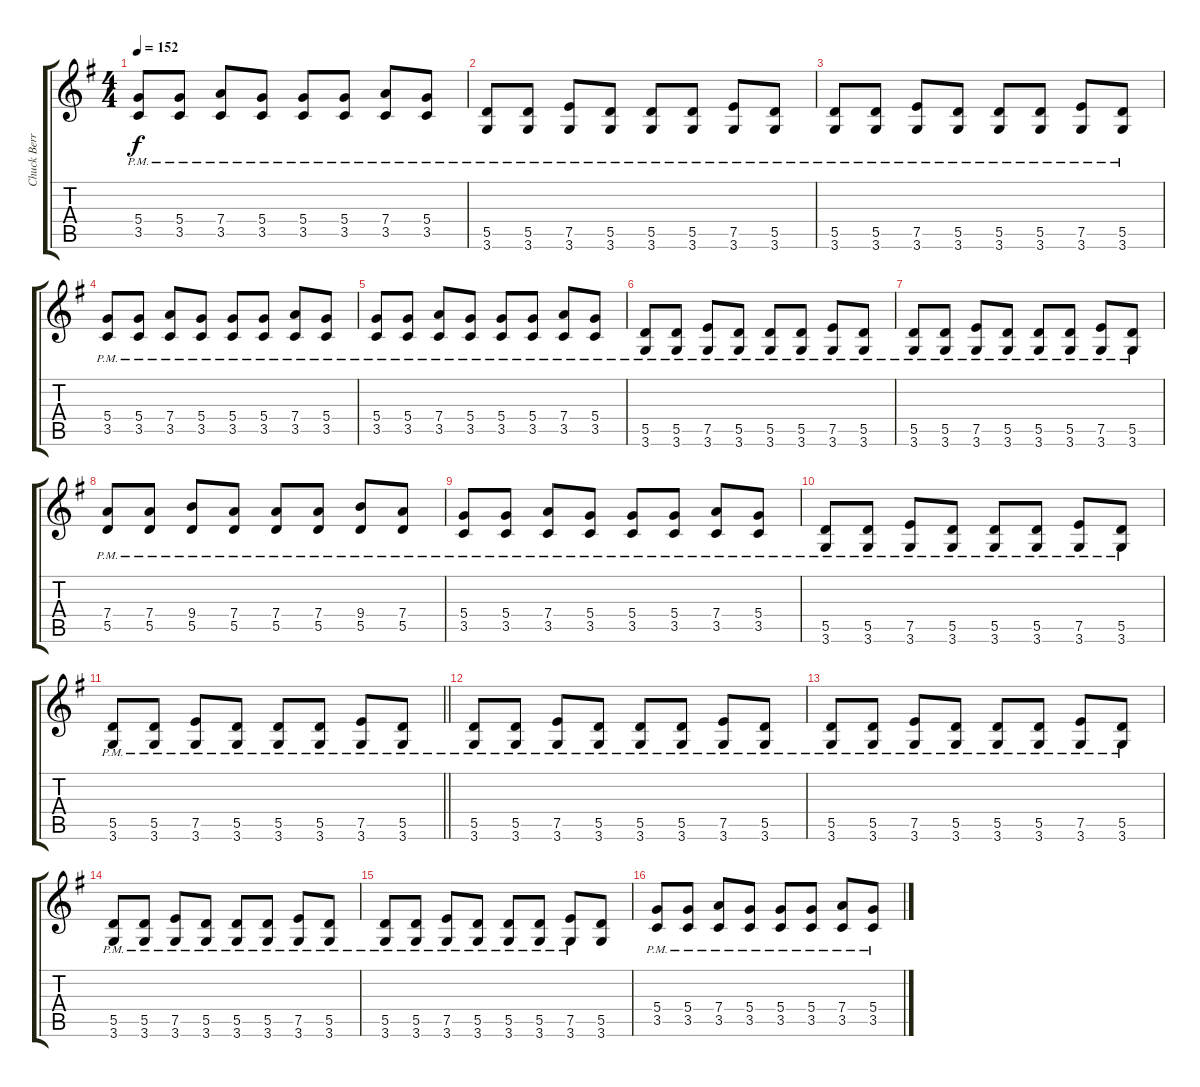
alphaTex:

\track ("Chuck Berry - Electric Guitar 2" "Chuck Berr") {instrument electricguitarclean}
\staff {score tabs}
\tuning (E4 B3 G3 D3 A2 E2) {hide}
\ts (4 4)
\tempo 152
\clef g2
\ks g
(5.4{pm} 3.5{pm}).8{dy f} (5.4{pm} 3.5{pm}).8 (7.4{pm} 3.5{pm}).8 (5.4{pm} 3.5{pm}).8 (5.4{pm} 3.5{pm}).8 (5.4{pm} 3.5{pm}).8 (7.4{pm} 3.5{pm}).8 (5.4{pm} 3.5{pm}).8 |
(5.5{pm} 3.6{pm}).8 (5.5{pm} 3.6{pm}).8 (7.5{pm} 3.6{pm}).8 (5.5{pm} 3.6{pm}).8 (5.5{pm} 3.6{pm}).8 (5.5{pm} 3.6{pm}).8 (7.5{pm} 3.6{pm}).8 (5.5{pm} 3.6{pm}).8 |
(5.5{pm} 3.6{pm}).8 (5.5{pm} 3.6{pm}).8 (7.5{pm} 3.6{pm}).8 (5.5{pm} 3.6{pm}).8 (5.5{pm} 3.6{pm}).8 (5.5{pm} 3.6{pm}).8 (7.5{pm} 3.6{pm}).8 (5.5{pm} 3.6{pm}).8 |
(5.4{pm} 3.5{pm}).8 (5.4{pm} 3.5{pm}).8 (7.4{pm} 3.5{pm}).8 (5.4{pm} 3.5{pm}).8 (5.4{pm} 3.5{pm}).8 (5.4{pm} 3.5{pm}).8 (7.4{pm} 3.5{pm}).8 (5.4{pm} 3.5{pm}).8 |
(5.4{pm} 3.5{pm}).8 (5.4{pm} 3.5{pm}).8 (7.4{pm} 3.5{pm}).8 (5.4{pm} 3.5{pm}).8 (5.4{pm} 3.5{pm}).8 (5.4{pm} 3.5{pm}).8 (7.4{pm} 3.5{pm}).8 (5.4{pm} 3.5{pm}).8 |
(5.5{pm} 3.6{pm}).8 (5.5{pm} 3.6{pm}).8 (7.5{pm} 3.6{pm}).8 (5.5{pm} 3.6{pm}).8 (5.5{pm} 3.6{pm}).8 (5.5{pm} 3.6{pm}).8 (7.5{pm} 3.6{pm}).8 (5.5{pm} 3.6{pm}).8 |
(5.5{pm} 3.6{pm}).8 (5.5{pm} 3.6{pm}).8 (7.5{pm} 3.6{pm}).8 (5.5{pm} 3.6{pm}).8 (5.5{pm} 3.6{pm}).8 (5.5{pm} 3.6{pm}).8 (7.5{pm} 3.6{pm}).8 (5.5{pm} 3.6{pm}).8 |
(7.4{pm} 5.5{pm}).8 (7.4{pm} 5.5{pm}).8 (9.4{pm} 5.5{pm}).8 (7.4{pm} 5.5{pm}).8 (7.4{pm} 5.5{pm}).8 (7.4{pm} 5.5{pm}).8 (9.4{pm} 5.5{pm}).8 (7.4{pm} 5.5{pm}).8 |
(5.4{pm} 3.5{pm}).8 (5.4{pm} 3.5{pm}).8 (7.4{pm} 3.5{pm}).8 (5.4{pm} 3.5{pm}).8 (5.4{pm} 3.5{pm}).8 (5.4{pm} 3.5{pm}).8 (7.4{pm} 3.5{pm}).8 (5.4{pm} 3.5{pm}).8 |
(5.5{pm} 3.6{pm}).8 (5.5{pm} 3.6{pm}).8 (7.5{pm} 3.6{pm}).8 (5.5{pm} 3.6{pm}).8 (5.5{pm} 3.6{pm}).8 (5.5{pm} 3.6{pm}).8 (7.5{pm} 3.6{pm}).8 (5.5{pm} 3.6{pm}).8 |
\barLineRight lightlight
(5.5{pm} 3.6{pm}).8 (5.5{pm} 3.6{pm}).8 (7.5{pm} 3.6{pm}).8 (5.5{pm} 3.6{pm}).8 (5.5{pm} 3.6{pm}).8 (5.5{pm} 3.6{pm}).8 (7.5{pm} 3.6{pm}).8 (5.5{pm} 3.6{pm}).8 |
(5.5{pm} 3.6{pm}).8 (5.5{pm} 3.6{pm}).8 (7.5{pm} 3.6{pm}).8 (5.5{pm} 3.6{pm}).8 (5.5{pm} 3.6{pm}).8 (5.5{pm} 3.6{pm}).8 (7.5{pm} 3.6{pm}).8 (5.5{pm} 3.6{pm}).8 |
(5.5{pm} 3.6{pm}).8 (5.5{pm} 3.6{pm}).8 (7.5{pm} 3.6{pm}).8 (5.5{pm} 3.6{pm}).8 (5.5{pm} 3.6{pm}).8 (5.5{pm} 3.6{pm}).8 (7.5{pm} 3.6{pm}).8 (5.5{pm} 3.6{pm}).8 |
(5.5{pm} 3.6{pm}).8 (5.5{pm} 3.6{pm}).8 (7.5{pm} 3.6{pm}).8 (5.5{pm} 3.6{pm}).8 (5.5{pm} 3.6{pm}).8 (5.5{pm} 3.6{pm}).8 (7.5{pm} 3.6{pm}).8 (5.5{pm} 3.6{pm}).8 |
(5.5{pm} 3.6{pm}).8 (5.5{pm} 3.6{pm}).8 (7.5{pm} 3.6{pm}).8 (5.5{pm} 3.6{pm}).8 (5.5{pm} 3.6{pm}).8 (5.5{pm} 3.6{pm}).8 (7.5{pm} 3.6{pm}).8 (5.5 3.6).8 |
(5.4{pm} 3.5{pm}).8 (5.4{pm} 3.5{pm}).8 (7.4{pm} 3.5{pm}).8 (5.4{pm} 3.5{pm}).8 (5.4{pm} 3.5{pm}).8 (5.4{pm} 3.5{pm}).8 (7.4{pm} 3.5{pm}).8 (5.4{pm} 3.5{pm}).8
